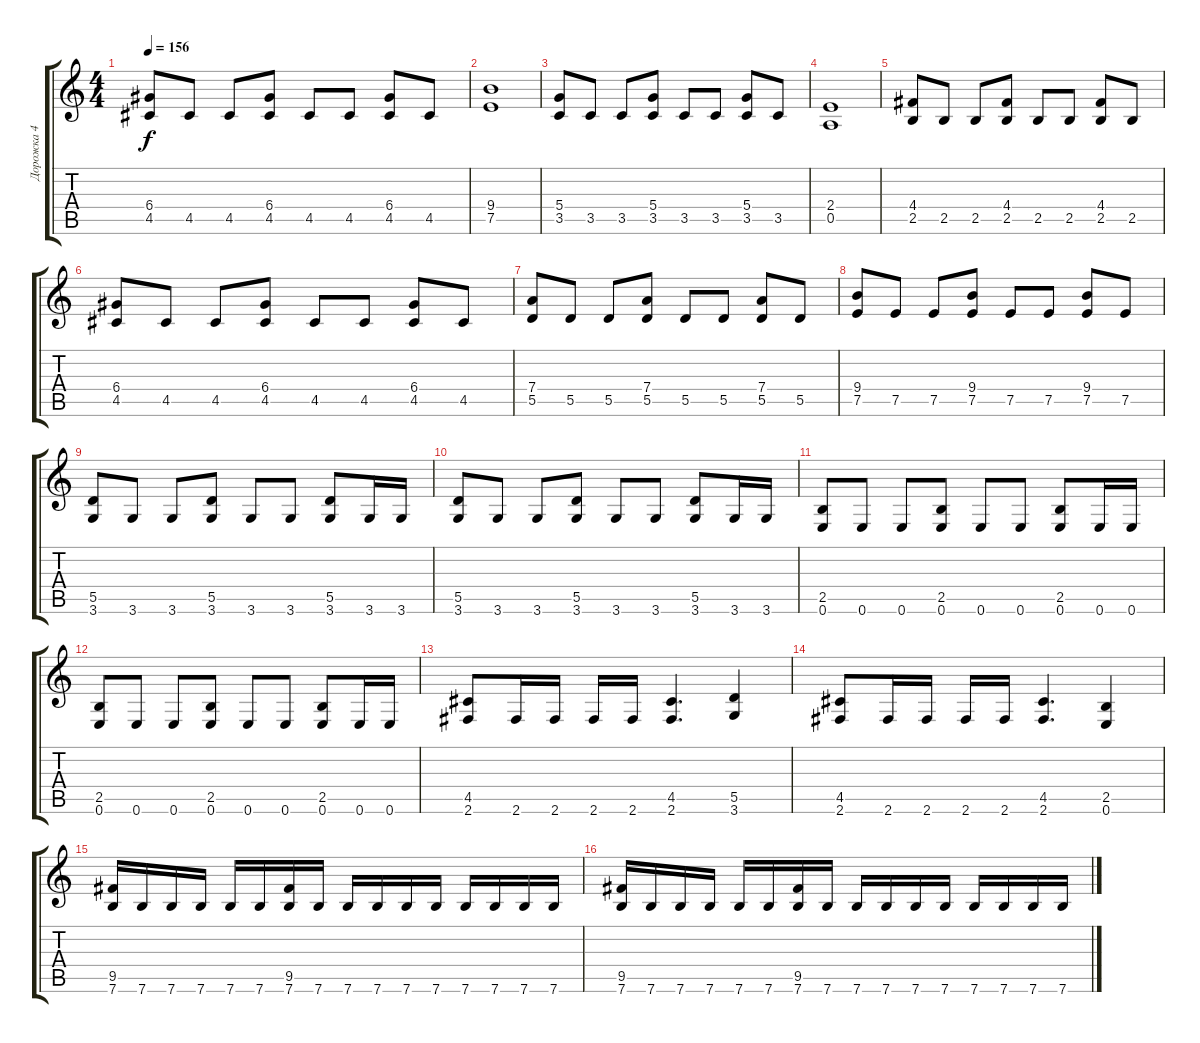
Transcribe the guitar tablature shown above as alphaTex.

\track ("Дорожка 4" "Дорожка 4") {instrument distortionguitar}
\staff {score tabs}
\tuning (E4 B3 G3 D3 A2 E2) {hide}
\ts (4 4)
\tempo 156
\clef g2
\ks c
(6.4 4.5).8{dy f} 4.5.8 4.5.8 (6.4 4.5).8 4.5.8 4.5.8 (6.4 4.5).8 4.5.8 |
(9.4 7.5).1 |
(5.4 3.5).8 3.5.8 3.5.8 (5.4 3.5).8 3.5.8 3.5.8 (5.4 3.5).8 3.5.8 |
(2.4 0.5).1 |
(4.4 2.5).8 2.5.8 2.5.8 (4.4 2.5).8 2.5.8 2.5.8 (4.4 2.5).8 2.5.8 |
(6.4 4.5).8 4.5.8 4.5.8 (6.4 4.5).8 4.5.8 4.5.8 (6.4 4.5).8 4.5.8 |
(7.4 5.5).8 5.5.8 5.5.8 (7.4 5.5).8 5.5.8 5.5.8 (7.4 5.5).8 5.5.8 |
(9.4 7.5).8 7.5.8 7.5.8 (9.4 7.5).8 7.5.8 7.5.8 (9.4 7.5).8 7.5.8 |
(5.5 3.6).8 3.6.8 3.6.8 (5.5 3.6).8 3.6.8 3.6.8 (5.5 3.6).8 3.6.16 3.6.16 |
(5.5 3.6).8 3.6.8 3.6.8 (5.5 3.6).8 3.6.8 3.6.8 (5.5 3.6).8 3.6.16 3.6.16 |
(2.5 0.6).8 0.6.8 0.6.8 (2.5 0.6).8 0.6.8 0.6.8 (2.5 0.6).8 0.6.16 0.6.16 |
(2.5 0.6).8 0.6.8 0.6.8 (2.5 0.6).8 0.6.8 0.6.8 (2.5 0.6).8 0.6.16 0.6.16 |
(4.5 2.6).8 2.6.16 2.6.16 2.6.16 2.6.16 (4.5 2.6).4{d} (5.5 3.6).4 |
(4.5 2.6).8 2.6.16 2.6.16 2.6.16 2.6.16 (4.5 2.6).4{d} (2.5 0.6).4 |
(9.5 7.6).16 7.6.16 7.6.16 7.6.16 7.6.16 7.6.16 (9.5 7.6).16 7.6.16 7.6.16 7.6.16 7.6.16 7.6.16 7.6.16 7.6.16 7.6.16 7.6.16 |
(9.5 7.6).16 7.6.16 7.6.16 7.6.16 7.6.16 7.6.16 (9.5 7.6).16 7.6.16 7.6.16 7.6.16 7.6.16 7.6.16 7.6.16 7.6.16 7.6.16 7.6.16
